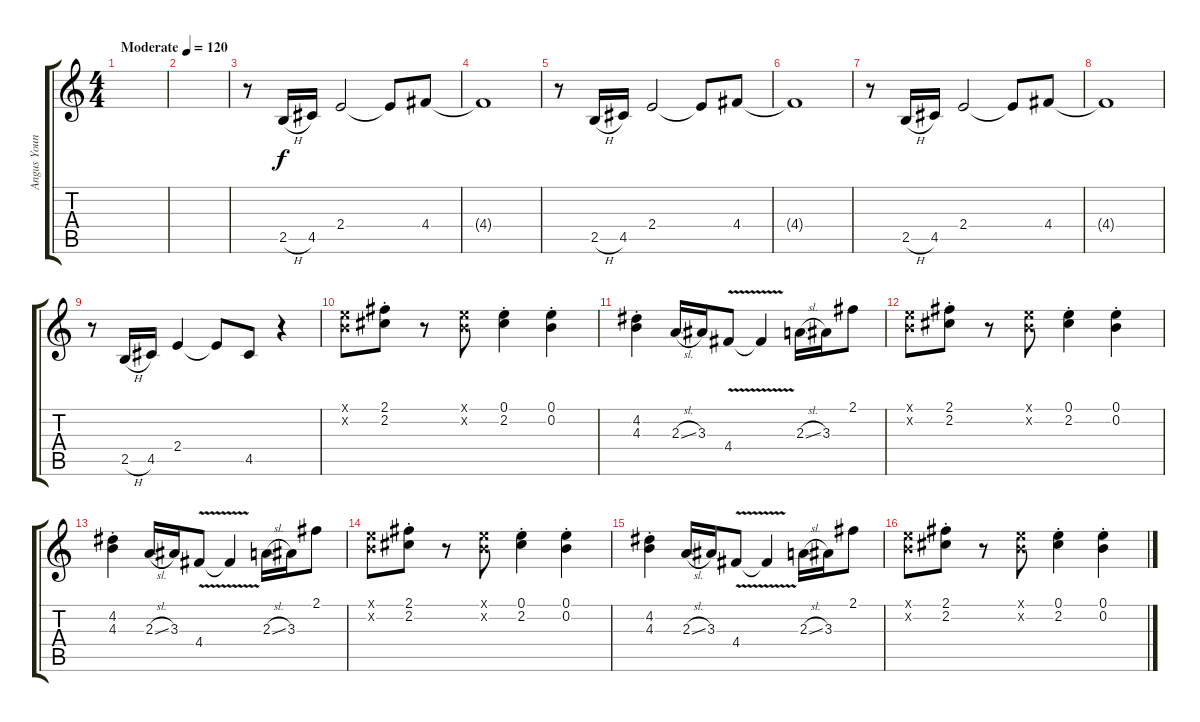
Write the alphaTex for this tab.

\track ("Angus Young" "Angus Youn") {instrument distortionguitar}
\staff {score tabs}
\tuning (E4 B3 G3 D3 A2 E2) {hide}
\ts (4 4)
\tempo (120 "Moderate")
\clef g2
\ks c
|
|
r.8{balance 16} 2.5{h}.16 4.5.16 2.4.2 2.4{t}.8 4.4.8 |
4.4{t}.1 |
r.8 2.5{h}.16 4.5.16 2.4.2 2.4{t}.8 4.4.8 |
4.4{t}.1 |
r.8 2.5{h}.16 4.5.16 2.4.2 2.4{t}.8 4.4.8 |
4.4{t}.1 |
r.8 2.5{h}.16 4.5.16 2.4.4 2.4{t}.8 4.5.8 r.4 |
(0.1{x} 0.2{x}).8 (2.1{st} 2.2{st}).8 r.8 (0.1{x} 0.2{x}).8 (0.1{st} 2.2{st}).4 (0.1{st} 0.2{st}).4 |
(4.2{st} 4.3{st}).4 2.3{sl}.16 3.3.16 4.4{v}.8 4.4{t}.4 2.3{sl}.16 3.3.16 2.1.8 |
(0.1{x} 0.2{x}).8 (2.1{st} 2.2{st}).8 r.8 (0.1{x} 0.2{x}).8 (0.1{st} 2.2{st}).4 (0.1{st} 0.2{st}).4 |
(4.2{st} 4.3{st}).4 2.3{sl}.16 3.3.16 4.4{v}.8 4.4{t}.4 2.3{sl}.16 3.3.16 2.1.8 |
(0.1{x} 0.2{x}).8 (2.1{st} 2.2{st}).8 r.8 (0.1{x} 0.2{x}).8 (0.1{st} 2.2{st}).4 (0.1{st} 0.2{st}).4 |
(4.2{st} 4.3{st}).4 2.3{sl}.16 3.3.16 4.4{v}.8 4.4{t}.4 2.3{sl}.16 3.3.16 2.1.8 |
(0.1{x} 0.2{x}).8 (2.1{st} 2.2{st}).8 r.8 (0.1{x} 0.2{x}).8 (0.1{st} 2.2{st}).4 (0.1{st} 0.2{st}).4
